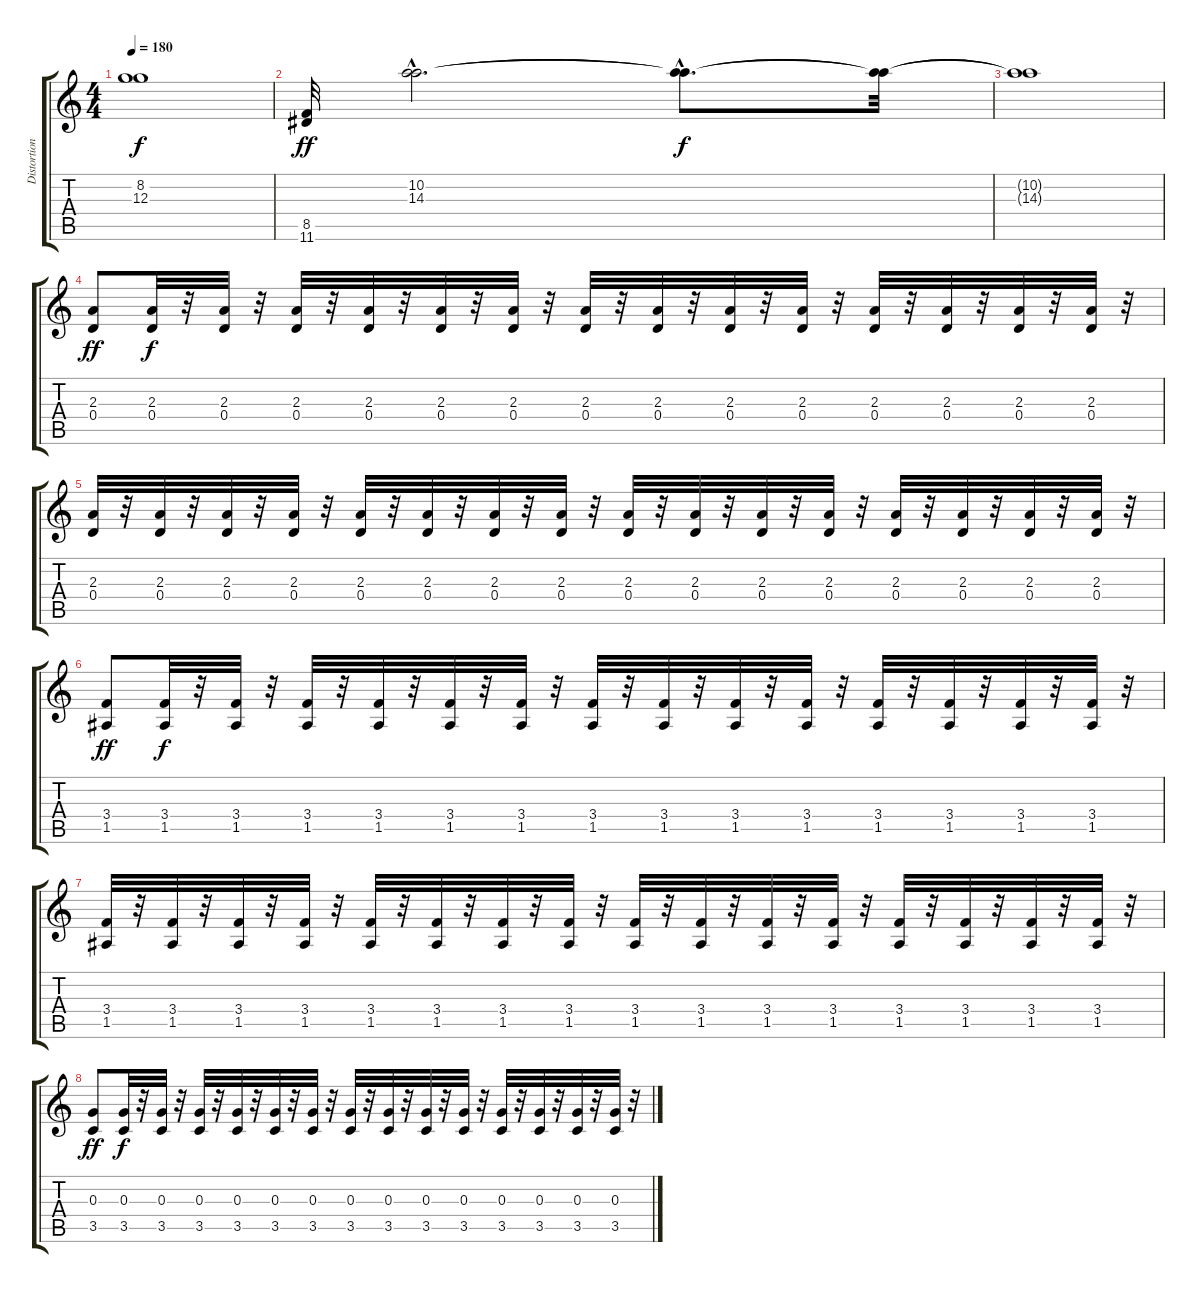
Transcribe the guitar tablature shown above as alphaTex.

\track ("Distortion Guitar 2" "Distortion") {instrument distortionguitar}
\staff {score tabs}
\tuning (E4 B3 G3 D3 A2 E2) {hide}
\ts (4 4)
\tempo 180
\clef g2
\ks c
(8.2{t} 12.3{t}).1{dy f} |
(8.5 11.6).32{dy ff} (10.2{hac} 14.3{hac}).2{d} (10.2{hac t} 14.3{hac t}).8{d dy f} (10.2{t} 14.3{t}).32 |
(10.2{t} 14.3{t}).1 |
(2.3 0.4).8{dy ff} (2.3 0.4).32{dy f} r.32 (2.3 0.4).32 r.32 (2.3 0.4).32 r.32 (2.3 0.4).32 r.32 (2.3 0.4).32 r.32 (2.3 0.4).32 r.32 (2.3 0.4).32 r.32 (2.3 0.4).32 r.32 (2.3 0.4).32 r.32 (2.3 0.4).32 r.32 (2.3 0.4).32 r.32 (2.3 0.4).32 r.32 (2.3 0.4).32 r.32 (2.3 0.4).32 r.32 |
(2.3 0.4).32 r.32 (2.3 0.4).32 r.32 (2.3 0.4).32 r.32 (2.3 0.4).32 r.32 (2.3 0.4).32 r.32 (2.3 0.4).32 r.32 (2.3 0.4).32 r.32 (2.3 0.4).32 r.32 (2.3 0.4).32 r.32 (2.3 0.4).32 r.32 (2.3 0.4).32 r.32 (2.3 0.4).32 r.32 (2.3 0.4).32 r.32 (2.3 0.4).32 r.32 (2.3 0.4).32 r.32 (2.3 0.4).32 r.32 |
(3.4 1.5).8{dy ff} (3.4 1.5).32{dy f} r.32 (3.4 1.5).32 r.32 (3.4 1.5).32 r.32 (3.4 1.5).32 r.32 (3.4 1.5).32 r.32 (3.4 1.5).32 r.32 (3.4 1.5).32 r.32 (3.4 1.5).32 r.32 (3.4 1.5).32 r.32 (3.4 1.5).32 r.32 (3.4 1.5).32 r.32 (3.4 1.5).32 r.32 (3.4 1.5).32 r.32 (3.4 1.5).32 r.32 |
(3.4 1.5).32 r.32 (3.4 1.5).32 r.32 (3.4 1.5).32 r.32 (3.4 1.5).32 r.32 (3.4 1.5).32 r.32 (3.4 1.5).32 r.32 (3.4 1.5).32 r.32 (3.4 1.5).32 r.32 (3.4 1.5).32 r.32 (3.4 1.5).32 r.32 (3.4 1.5).32 r.32 (3.4 1.5).32 r.32 (3.4 1.5).32 r.32 (3.4 1.5).32 r.32 (3.4 1.5).32 r.32 (3.4 1.5).32 r.32 |
(0.3 3.5).8{dy ff} (0.3 3.5).32{dy f} r.32 (0.3 3.5).32 r.32 (0.3 3.5).32 r.32 (0.3 3.5).32 r.32 (0.3 3.5).32 r.32 (0.3 3.5).32 r.32 (0.3 3.5).32 r.32 (0.3 3.5).32 r.32 (0.3 3.5).32 r.32 (0.3 3.5).32 r.32 (0.3 3.5).32 r.32 (0.3 3.5).32 r.32 (0.3 3.5).32 r.32 (0.3 3.5).32 r.32
